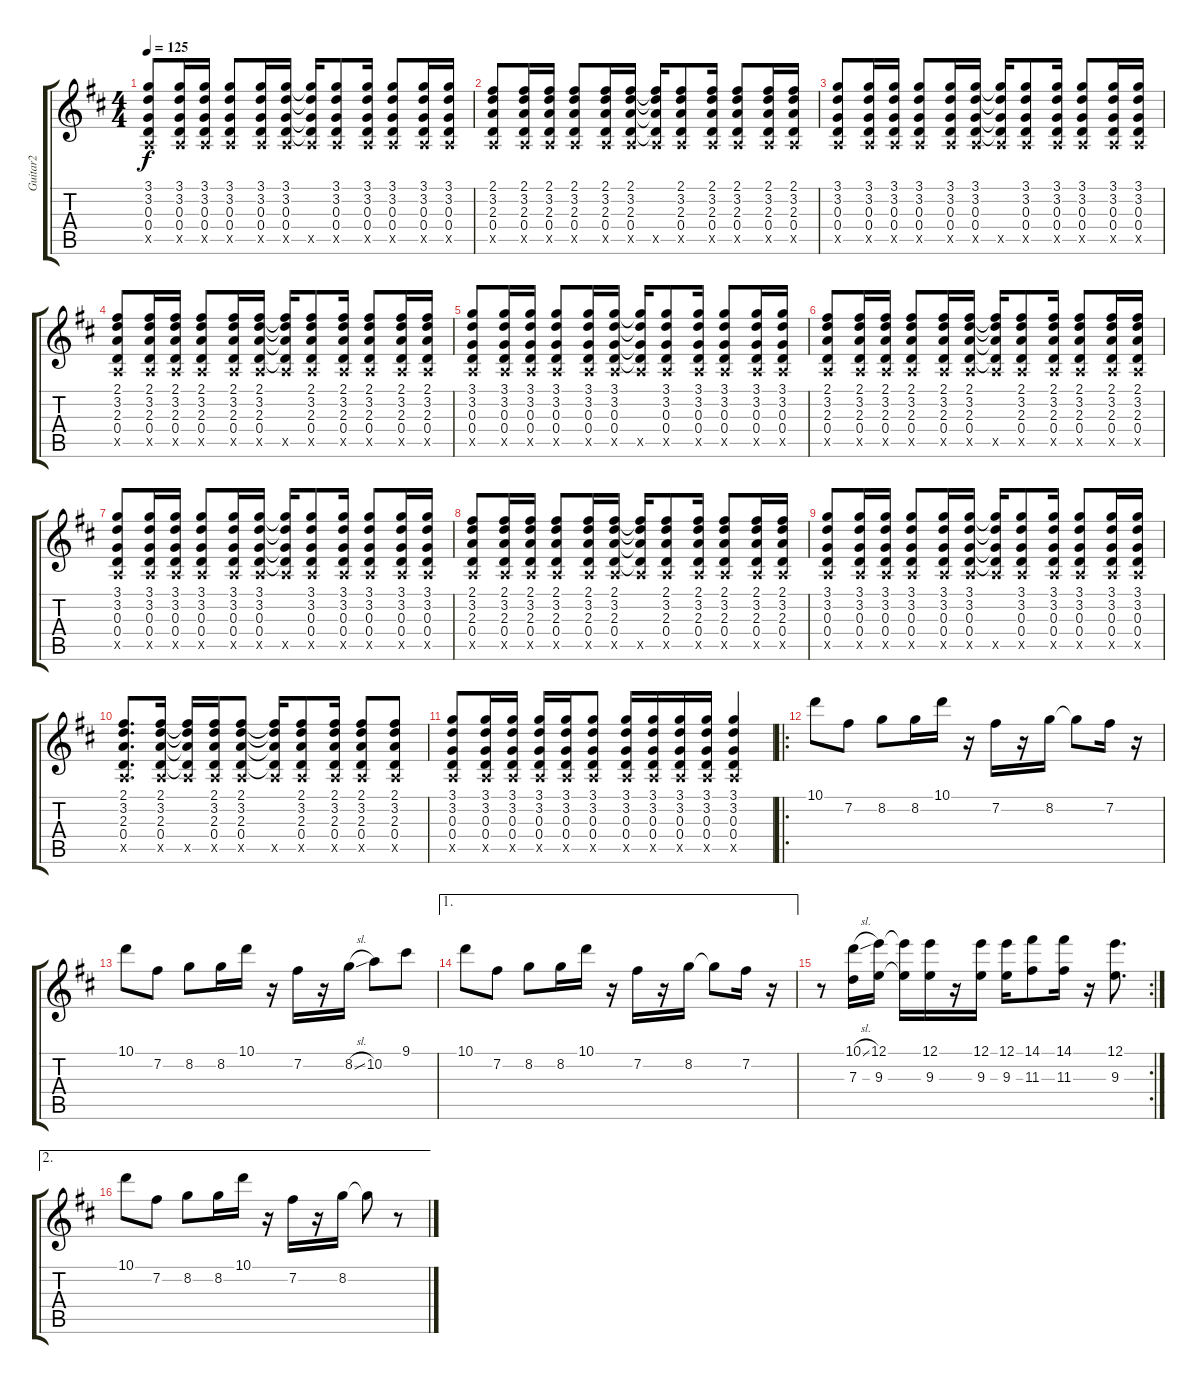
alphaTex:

\track ("Guitar2" "Guitar2") {instrument acousticguitarsteel}
\staff {score tabs}
\tuning (E4 B3 G3 D3 A2 E2) {hide}
\ts (4 4)
\tempo 125
\clef g2
\ks d
(3.1 3.2 0.3 0.4 0.5{x}).8{dy f} (3.1 3.2 0.3 0.4 0.5{x}).16 (3.1 3.2 0.3 0.4 0.5{x}).16 (3.1 3.2 0.3 0.4 0.5{x}).8 (3.1 3.2 0.3 0.4 0.5{x}).16 (3.1 3.2 0.3 0.4 0.5{x}).16 (3.1{t} 3.2{t} 0.3{t} 0.4{t} 0.5{x}).16 (3.1 3.2 0.3 0.4 0.5{x}).8 (3.1 3.2 0.3 0.4 0.5{x}).16 (3.1 3.2 0.3 0.4 0.5{x}).8 (3.1 3.2 0.3 0.4 0.5{x}).16 (3.1 3.2 0.3 0.4 0.5{x}).16 |
(2.1 3.2 2.3 0.4 0.5{x}).8 (2.1 3.2 2.3 0.4 0.5{x}).16 (2.1 3.2 2.3 0.4 0.5{x}).16 (2.1 3.2 2.3 0.4 0.5{x}).8 (2.1 3.2 2.3 0.4 0.5{x}).16 (2.1 3.2 2.3 0.4 0.5{x}).16 (2.1{t} 3.2{t} 2.3{t} 0.4{t} 0.5{x}).16 (2.1 3.2 2.3 0.4 0.5{x}).8 (2.1 3.2 2.3 0.4 0.5{x}).16 (2.1 3.2 2.3 0.4 0.5{x}).8 (2.1 3.2 2.3 0.4 0.5{x}).16 (2.1 3.2 2.3 0.4 0.5{x}).16 |
(3.1 3.2 0.3 0.4 0.5{x}).8 (3.1 3.2 0.3 0.4 0.5{x}).16 (3.1 3.2 0.3 0.4 0.5{x}).16 (3.1 3.2 0.3 0.4 0.5{x}).8 (3.1 3.2 0.3 0.4 0.5{x}).16 (3.1 3.2 0.3 0.4 0.5{x}).16 (3.1{t} 3.2{t} 0.3{t} 0.4{t} 0.5{x}).16 (3.1 3.2 0.3 0.4 0.5{x}).8 (3.1 3.2 0.3 0.4 0.5{x}).16 (3.1 3.2 0.3 0.4 0.5{x}).8 (3.1 3.2 0.3 0.4 0.5{x}).16 (3.1 3.2 0.3 0.4 0.5{x}).16 |
(2.1 3.2 2.3 0.4 0.5{x}).8 (2.1 3.2 2.3 0.4 0.5{x}).16 (2.1 3.2 2.3 0.4 0.5{x}).16 (2.1 3.2 2.3 0.4 0.5{x}).8 (2.1 3.2 2.3 0.4 0.5{x}).16 (2.1 3.2 2.3 0.4 0.5{x}).16 (2.1{t} 3.2{t} 2.3{t} 0.4{t} 0.5{x}).16 (2.1 3.2 2.3 0.4 0.5{x}).8 (2.1 3.2 2.3 0.4 0.5{x}).16 (2.1 3.2 2.3 0.4 0.5{x}).8 (2.1 3.2 2.3 0.4 0.5{x}).16 (2.1 3.2 2.3 0.4 0.5{x}).16 |
(3.1 3.2 0.3 0.4 0.5{x}).8 (3.1 3.2 0.3 0.4 0.5{x}).16 (3.1 3.2 0.3 0.4 0.5{x}).16 (3.1 3.2 0.3 0.4 0.5{x}).8 (3.1 3.2 0.3 0.4 0.5{x}).16 (3.1 3.2 0.3 0.4 0.5{x}).16 (3.1{t} 3.2{t} 0.3{t} 0.4{t} 0.5{x}).16 (3.1 3.2 0.3 0.4 0.5{x}).8 (3.1 3.2 0.3 0.4 0.5{x}).16 (3.1 3.2 0.3 0.4 0.5{x}).8 (3.1 3.2 0.3 0.4 0.5{x}).16 (3.1 3.2 0.3 0.4 0.5{x}).16 |
(2.1 3.2 2.3 0.4 0.5{x}).8 (2.1 3.2 2.3 0.4 0.5{x}).16 (2.1 3.2 2.3 0.4 0.5{x}).16 (2.1 3.2 2.3 0.4 0.5{x}).8 (2.1 3.2 2.3 0.4 0.5{x}).16 (2.1 3.2 2.3 0.4 0.5{x}).16 (2.1{t} 3.2{t} 2.3{t} 0.4{t} 0.5{x}).16 (2.1 3.2 2.3 0.4 0.5{x}).8 (2.1 3.2 2.3 0.4 0.5{x}).16 (2.1 3.2 2.3 0.4 0.5{x}).8 (2.1 3.2 2.3 0.4 0.5{x}).16 (2.1 3.2 2.3 0.4 0.5{x}).16 |
(3.1 3.2 0.3 0.4 0.5{x}).8 (3.1 3.2 0.3 0.4 0.5{x}).16 (3.1 3.2 0.3 0.4 0.5{x}).16 (3.1 3.2 0.3 0.4 0.5{x}).8 (3.1 3.2 0.3 0.4 0.5{x}).16 (3.1 3.2 0.3 0.4 0.5{x}).16 (3.1{t} 3.2{t} 0.3{t} 0.4{t} 0.5{x}).16 (3.1 3.2 0.3 0.4 0.5{x}).8 (3.1 3.2 0.3 0.4 0.5{x}).16 (3.1 3.2 0.3 0.4 0.5{x}).8 (3.1 3.2 0.3 0.4 0.5{x}).16 (3.1 3.2 0.3 0.4 0.5{x}).16 |
(2.1 3.2 2.3 0.4 0.5{x}).8 (2.1 3.2 2.3 0.4 0.5{x}).16 (2.1 3.2 2.3 0.4 0.5{x}).16 (2.1 3.2 2.3 0.4 0.5{x}).8 (2.1 3.2 2.3 0.4 0.5{x}).16 (2.1 3.2 2.3 0.4 0.5{x}).16 (2.1{t} 3.2{t} 2.3{t} 0.4{t} 0.5{x}).16 (2.1 3.2 2.3 0.4 0.5{x}).8 (2.1 3.2 2.3 0.4 0.5{x}).16 (2.1 3.2 2.3 0.4 0.5{x}).8 (2.1 3.2 2.3 0.4 0.5{x}).16 (2.1 3.2 2.3 0.4 0.5{x}).16 |
(3.1 3.2 0.3 0.4 0.5{x}).8 (3.1 3.2 0.3 0.4 0.5{x}).16 (3.1 3.2 0.3 0.4 0.5{x}).16 (3.1 3.2 0.3 0.4 0.5{x}).8 (3.1 3.2 0.3 0.4 0.5{x}).16 (3.1 3.2 0.3 0.4 0.5{x}).16 (3.1{t} 3.2{t} 0.3{t} 0.4{t} 0.5{x}).16 (3.1 3.2 0.3 0.4 0.5{x}).8 (3.1 3.2 0.3 0.4 0.5{x}).16 (3.1 3.2 0.3 0.4 0.5{x}).8 (3.1 3.2 0.3 0.4 0.5{x}).16 (3.1 3.2 0.3 0.4 0.5{x}).16 |
(2.1 3.2 2.3 0.4 0.5{x}).8{d} (2.1 3.2 2.3 0.4 0.5{x}).16 (2.1{t} 3.2{t} 2.3{t} 0.4{t} 0.5{x}).16 (2.1 3.2 2.3 0.4 0.5{x}).16 (2.1 3.2 2.3 0.4 0.5{x}).8 (2.1{t} 3.2{t} 2.3{t} 0.4{t} 0.5{x}).16 (2.1 3.2 2.3 0.4 0.5{x}).8 (2.1 3.2 2.3 0.4 0.5{x}).16 (2.1 3.2 2.3 0.4 0.5{x}).8 (2.1 3.2 2.3 0.4 0.5{x}).8 |
(3.1 3.2 0.3 0.4 0.5{x}).8 (3.1 3.2 0.3 0.4 0.5{x}).16 (3.1 3.2 0.3 0.4 0.5{x}).16 (3.1 3.2 0.3 0.4 0.5{x}).16 (3.1 3.2 0.3 0.4 0.5{x}).16 (3.1 3.2 0.3 0.4 0.5{x}).8 (3.1 3.2 0.3 0.4 0.5{x}).16 (3.1 3.2 0.3 0.4 0.5{x}).16 (3.1 3.2 0.3 0.4 0.5{x}).16 (3.1 3.2 0.3 0.4 0.5{x}).16 (3.1 3.2 0.3 0.4 0.5{x}).4 |
\ro
10.1.8 7.2.8 8.2.8 8.2.16 10.1.16 r.16 7.2.16 r.16 8.2.16 8.2{t}.8 7.2.16 r.16 |
10.1.8 7.2.8 8.2.8 8.2.16 10.1.16 r.16 7.2.16 r.16 8.2{sl}.16 10.2.8 9.1.8 |
\ae 1
10.1.8 7.2.8 8.2.8 8.2.16 10.1.16 r.16 7.2.16 r.16 8.2.16 8.2{t}.8 7.2.16 r.16 |
\rc 2
r.8 (10.1{sl} 7.3).16 (12.1 9.3).16 (12.1{t} 9.3{t}).16 (12.1 9.3).16 r.16 (12.1 9.3).16 (12.1 9.3).16 (14.1 11.3).8 (14.1 11.3).16 r.16 (12.1 9.3).8{d} |
\ae 2
10.1.8 7.2.8 8.2.8 8.2.16 10.1.16 r.16 7.2.16 r.16 8.2.16 8.2{t}.8 r.8
